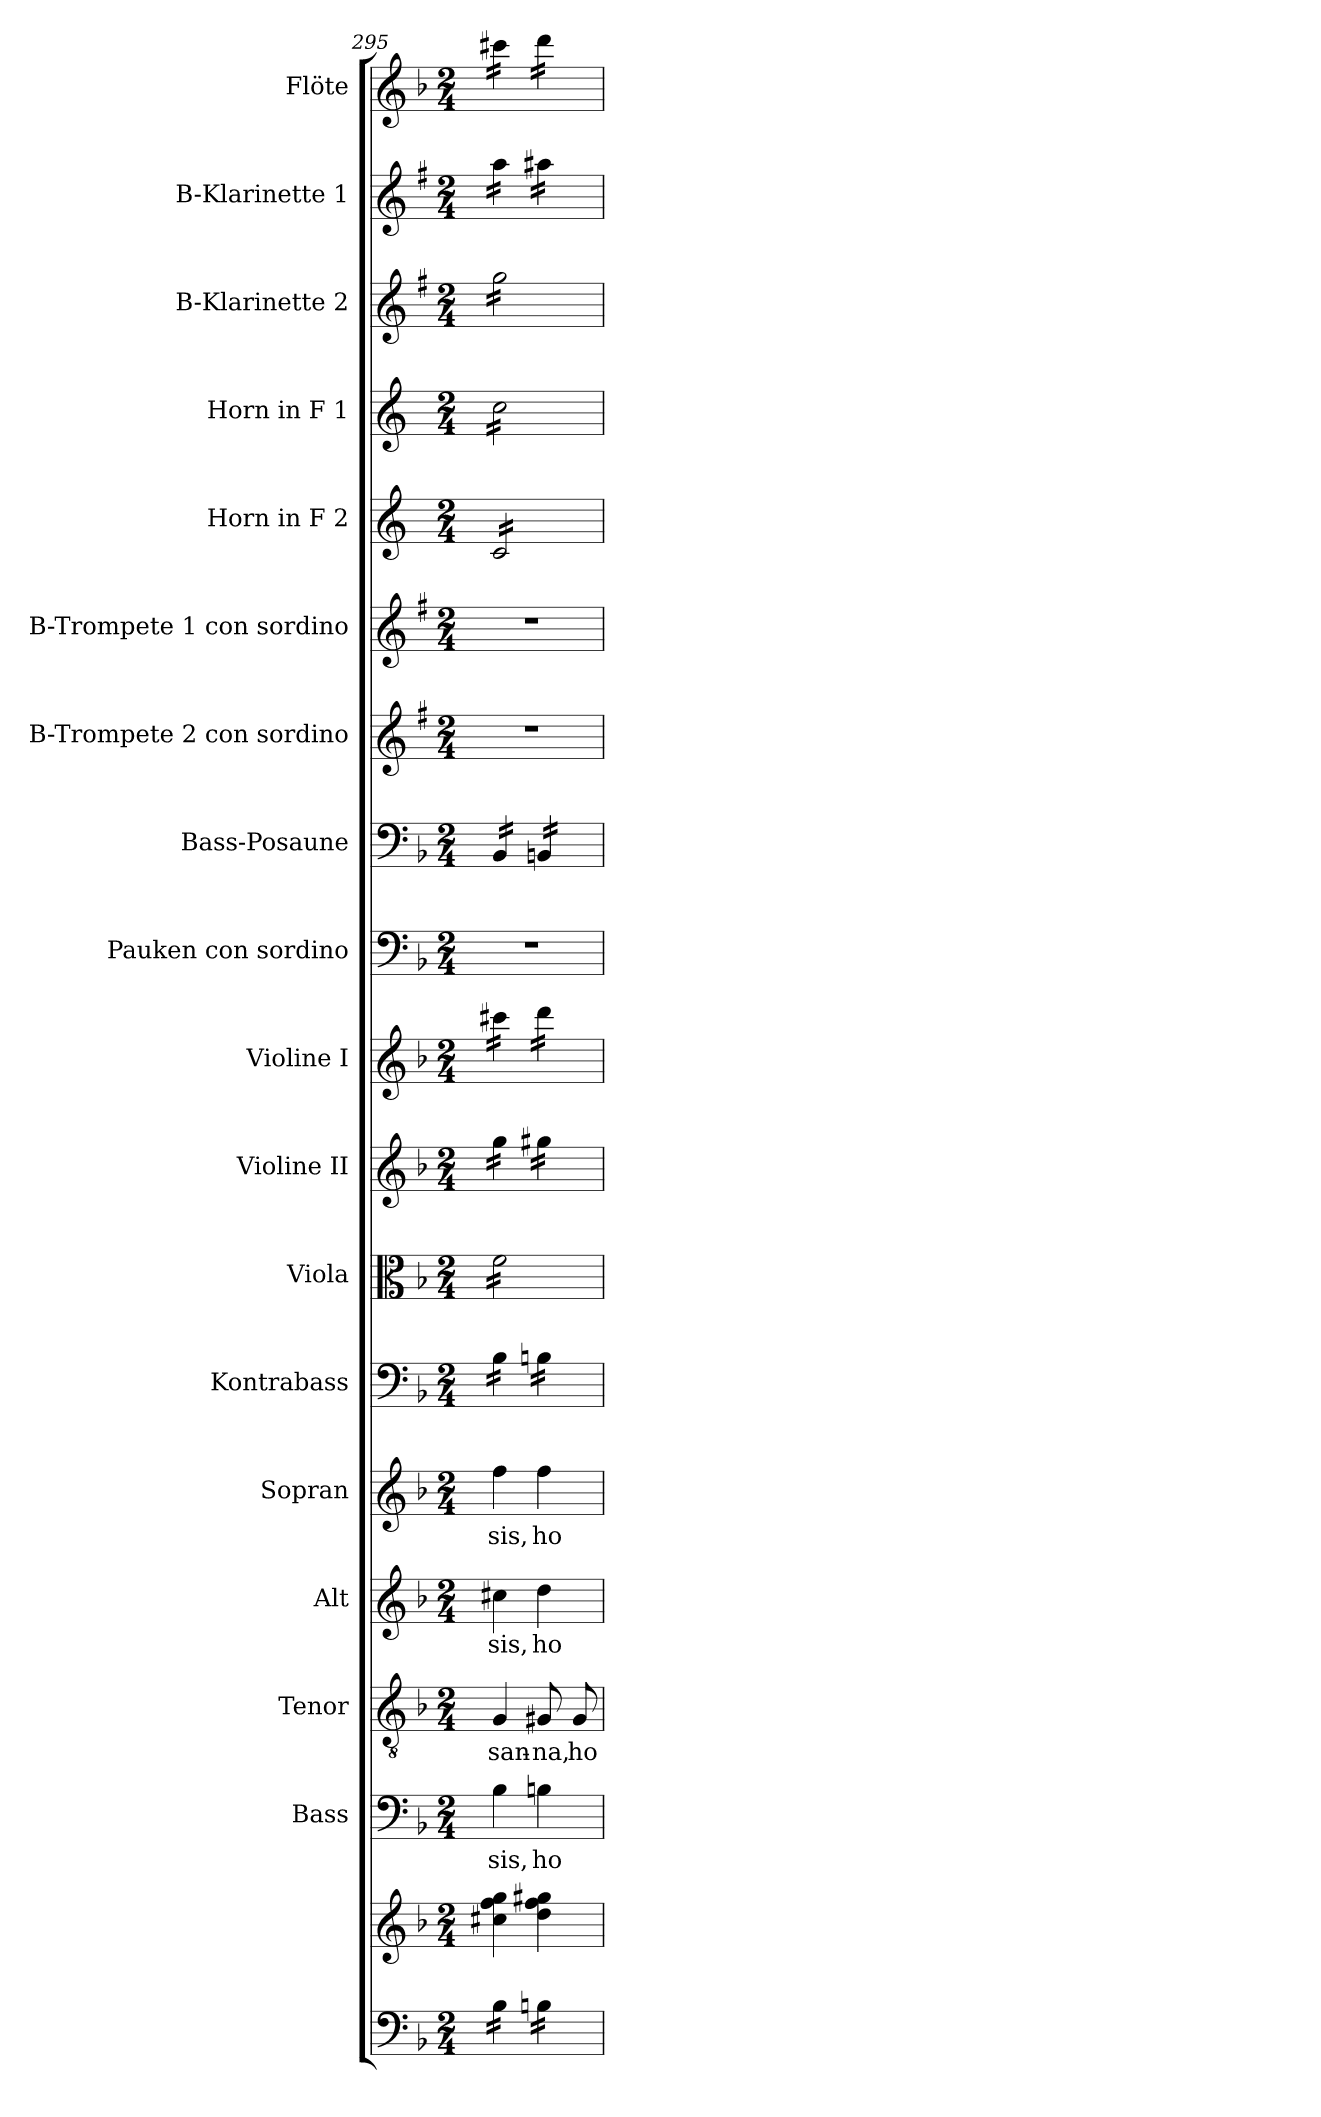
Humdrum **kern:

**kern	**kern	**kern	**text	**kern	**text	**kern	**text	**kern	**text	**kern	**kern	**kern	**kern	**kern	**kern	**kern	**kern	**kern	**kern	**kern	**kern	**kern
*part18	*part18	*part17	*part17	*part16	*part16	*part15	*part15	*part14	*part14	*part13	*part12	*part11	*part10	*part9	*part8	*part7	*part6	*part5	*part4	*part3	*part2	*part1
*staff19	*staff18	*staff17	*staff17	*staff16	*staff16	*staff15	*staff15	*staff14	*staff14	*staff13	*staff12	*staff11	*staff10	*staff9	*staff8	*staff7	*staff6	*staff5	*staff4	*staff3	*staff2	*staff1
*	*	*I"Bass	*	*I"Tenor	*	*I"Alt	*	*I"Sopran	*	*I"Kontrabass	*I"Viola	*I"Violine II	*I"Violine I	*I"Pauken con sordino	*I"Bass-Posaune	*I"B-Trompete 2 con sordino	*I"B-Trompete 1 con sordino	*I"Horn in F 2	*I"Horn in F 1	*I"B-Klarinette 2	*I"B-Klarinette 1	*I"Flöte
*	*	*I'B.	*	*I'T.	*	*I'A.	*	*I'S.	*	*I'Kb.	*I'Vla.	*I'Vl. II	*I'Vl. I	*I'Pk.	*I'B. Pos.	*I'B Trp. 2	*I'B Trp. 1	*	*	*I'B Kl. 2	*I'B Kl. 1	*I'Fl.
*clefF4	*clefG2	*clefF4	*	*clefGv2	*	*clefG2	*	*clefG2	*	*clefF4	*clefC3	*clefG2	*clefG2	*clefF4	*clefF4	*clefG2	*clefG2	*clefG2	*clefG2	*clefG2	*clefG2	*clefG2
*	*	*	*	*	*	*	*	*	*	*ITrd7c12	*	*	*	*	*	*ITrd1c2	*ITrd1c2	*ITrd4c7	*ITrd4c7	*ITrd1c2	*ITrd1c2	*
*k[b-]	*k[b-]	*k[b-]	*	*k[b-]	*	*k[b-]	*	*k[b-]	*	*k[b-]	*k[b-]	*k[b-]	*k[b-]	*k[b-]	*k[b-]	*k[b-]	*k[b-]	*k[b-]	*k[b-]	*k[b-]	*k[b-]	*k[b-]
*F:	*F:	*F:	*	*F:	*	*F:	*	*F:	*	*F:	*F:	*F:	*F:	*F:	*F:	*F:	*F:	*F:	*F:	*F:	*F:	*F:
*M2/4	*M2/4	*M2/4	*	*M2/4	*	*M2/4	*	*M2/4	*	*M2/4	*M2/4	*M2/4	*M2/4	*M2/4	*M2/4	*M2/4	*M2/4	*M2/4	*M2/4	*M2/4	*M2/4	*M2/4
=295	=295	=295	=295	=295	=295	=295	=295	=295	=295	=295	=295	=295	=295	=295	=295	=295	=295	=295	=295	=295	=295	=295
!	!	!	!LO:LY:b	!	!LO:LY:b	!	!LO:LY:b	!	!LO:LY:b	!	!	!	!	!	!	!	!	!	!	!	!	!
*tremolo	*	*	*	*	*	*	*	*	*	*	*	*	*	*	*	*	*	*	*	*	*	*
*	*	*	*	*	*	*	*	*	*	*tremolo	*	*	*	*	*	*	*	*	*	*	*	*
*	*	*	*	*	*	*	*	*	*	*	*tremolo	*	*	*	*	*	*	*	*	*	*	*
*	*	*	*	*	*	*	*	*	*	*	*	*tremolo	*	*	*	*	*	*	*	*	*	*
*	*	*	*	*	*	*	*	*	*	*	*	*	*tremolo	*	*	*	*	*	*	*	*	*
*	*	*	*	*	*	*	*	*	*	*	*	*	*	*	*tremolo	*	*	*	*	*	*	*
*	*	*	*	*	*	*	*	*	*	*	*	*	*	*	*	*	*	*tremolo	*	*	*	*
*	*	*	*	*	*	*	*	*	*	*	*	*	*	*	*	*	*	*	*tremolo	*	*	*
*	*	*	*	*	*	*	*	*	*	*	*	*	*	*	*	*	*	*	*	*tremolo	*	*
*	*	*	*	*	*	*	*	*	*	*	*	*	*	*	*	*	*	*	*	*	*tremolo	*
*	*	*	*	*	*	*	*	*	*	*	*	*	*	*	*	*	*	*	*	*	*	*tremolo
16B-\LL	4cc#X\ 4ff\ 4gg\	4B-\	-sis,	4G/	-san-	4cc#X\	-sis,	4ff\	-sis,	16BB-\LL	16f\LL	16gg\LL	16ccc#X\LL	2r	16BB-/LL	2r	2r	16F/LL	16f\LL	16ff\LL	16gg\LL	16ccc#X\LL
16B-\	.	.	.	.	.	.	.	.	.	16BB-\	16f\	16gg\	16ccc#X\	.	16BB-/	.	.	16F/	16f\	16ff\	16gg\	16ccc#X\
16B-\	.	.	.	.	.	.	.	.	.	16BB-\	16f\	16gg\	16ccc#X\	.	16BB-/	.	.	16F/	16f\	16ff\	16gg\	16ccc#X\
16B-\JJ	.	.	.	.	.	.	.	.	.	16BB-\JJ	16f\	16gg\JJ	16ccc#X\JJ	.	16BB-/JJ	.	.	16F/	16f\	16ff\	16gg\JJ	16ccc#X\JJ
!	!	!	!LO:LY:b	!	!LO:LY:b	!	!LO:LY:b	!	!LO:LY:b	!	!	!	!	!	!	!	!	!	!	!	!	!
16Bn\LL	4dd\ 4ff\ 4gg#X\	4Bn\	ho-	8G#X/	-na,	4dd\	ho-	4ff\	ho-	16BBn\LL	16f\	16gg#X\LL	16ddd\LL	.	16BBn/LL	.	.	16F/	16f\	16ff\	16gg#X\LL	16ddd\LL
16Bn\	.	.	.	.	.	.	.	.	.	16BBn\	16f\	16gg#X\	16ddd\	.	16BBn/	.	.	16F/	16f\	16ff\	16gg#X\	16ddd\
!	!	!	!	!	!LO:LY:b	!	!	!	!	!	!	!	!	!	!	!	!	!	!	!	!	!
16Bn\	.	.	.	8G#/	ho-	.	.	.	.	16BBn\	16f\	16gg#X\	16ddd\	.	16BBn/	.	.	16F/	16f\	16ff\	16gg#X\	16ddd\
16Bn\JJ	.	.	.	.	.	.	.	.	.	16BBn\JJ	16f\JJ	16gg#X\JJ	16ddd\JJ	.	16BBn/JJ	.	.	16F/JJ	16f\JJ	16ff\JJ	16gg#X\JJ	16ddd\JJ
*	*	*	*	*	*	*	*	*	*	*	*	*	*	*	*	*	*	*	*	*	*	*Xtremolo
*	*	*	*	*	*	*	*	*	*	*	*	*	*	*	*	*	*	*	*	*	*Xtremolo	*
*	*	*	*	*	*	*	*	*	*	*	*	*	*	*	*	*	*	*	*	*Xtremolo	*	*
*	*	*	*	*	*	*	*	*	*	*	*	*	*	*	*	*	*	*	*Xtremolo	*	*	*
*	*	*	*	*	*	*	*	*	*	*	*	*	*	*	*	*	*	*Xtremolo	*	*	*	*
*	*	*	*	*	*	*	*	*	*	*	*	*	*	*	*Xtremolo	*	*	*	*	*	*	*
*	*	*	*	*	*	*	*	*	*	*	*	*	*Xtremolo	*	*	*	*	*	*	*	*	*
*	*	*	*	*	*	*	*	*	*	*	*	*Xtremolo	*	*	*	*	*	*	*	*	*	*
*	*	*	*	*	*	*	*	*	*	*	*Xtremolo	*	*	*	*	*	*	*	*	*	*	*
*	*	*	*	*	*	*	*	*	*	*Xtremolo	*	*	*	*	*	*	*	*	*	*	*	*
*Xtremolo	*	*	*	*	*	*	*	*	*	*	*	*	*	*	*	*	*	*	*	*	*	*
=	=	=	=	=	=	=	=	=	=	=	=	=	=	=	=	=	=	=	=	=	=	=
*-	*-	*-	*-	*-	*-	*-	*-	*-	*-	*-	*-	*-	*-	*-	*-	*-	*-	*-	*-	*-	*-	*-
